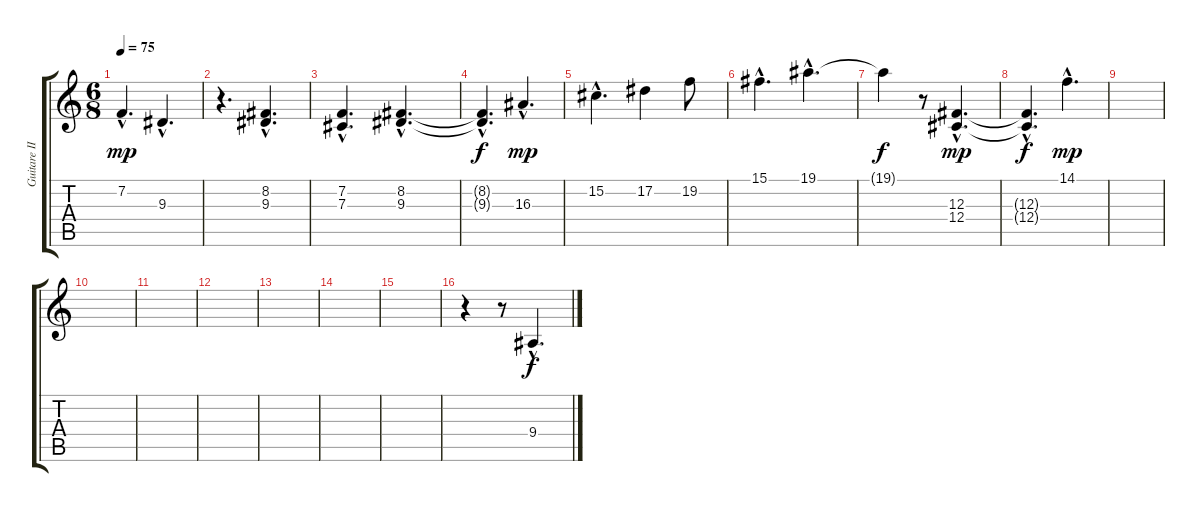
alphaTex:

\track ("Guitare II ( Orchestre )" "Guitare II") {instrument stringensemble1}
\staff {score tabs}
\tuning (Eb4 Bb3 Gb3 Db3 Ab2 Eb2) {hide}
\ts (6 8)
\tempo 75
\clef g2
\ks c
7.2{hac}.4{d dy mp} 9.3{hac}.4{d} |
r.4{d} (8.2{hac} 9.3{hac}).4{d} |
(7.2{hac} 7.3{hac}).4{d} (8.2{hac} 9.3{hac}).4{d} |
(8.2{hac t} 9.3{hac t}).4{d dy f} 16.3{hac}.4{d dy mp} |
15.2{hac}.4{d} 17.2.4 19.2.8 |
15.1{hac}.4{d} 19.1{hac}.4{d} |
19.1{t}.4{dy f} r.8{volume 0} (12.3{hac} 12.4{hac}).4{d dy mp volume 16} |
(12.3{hac t} 12.4{hac t}).4{d dy f} 14.1{hac}.4{d dy mp} |
|
|
|
|
|
|
|
r.4 r.8 9.4{hac}.4{d dy f}
